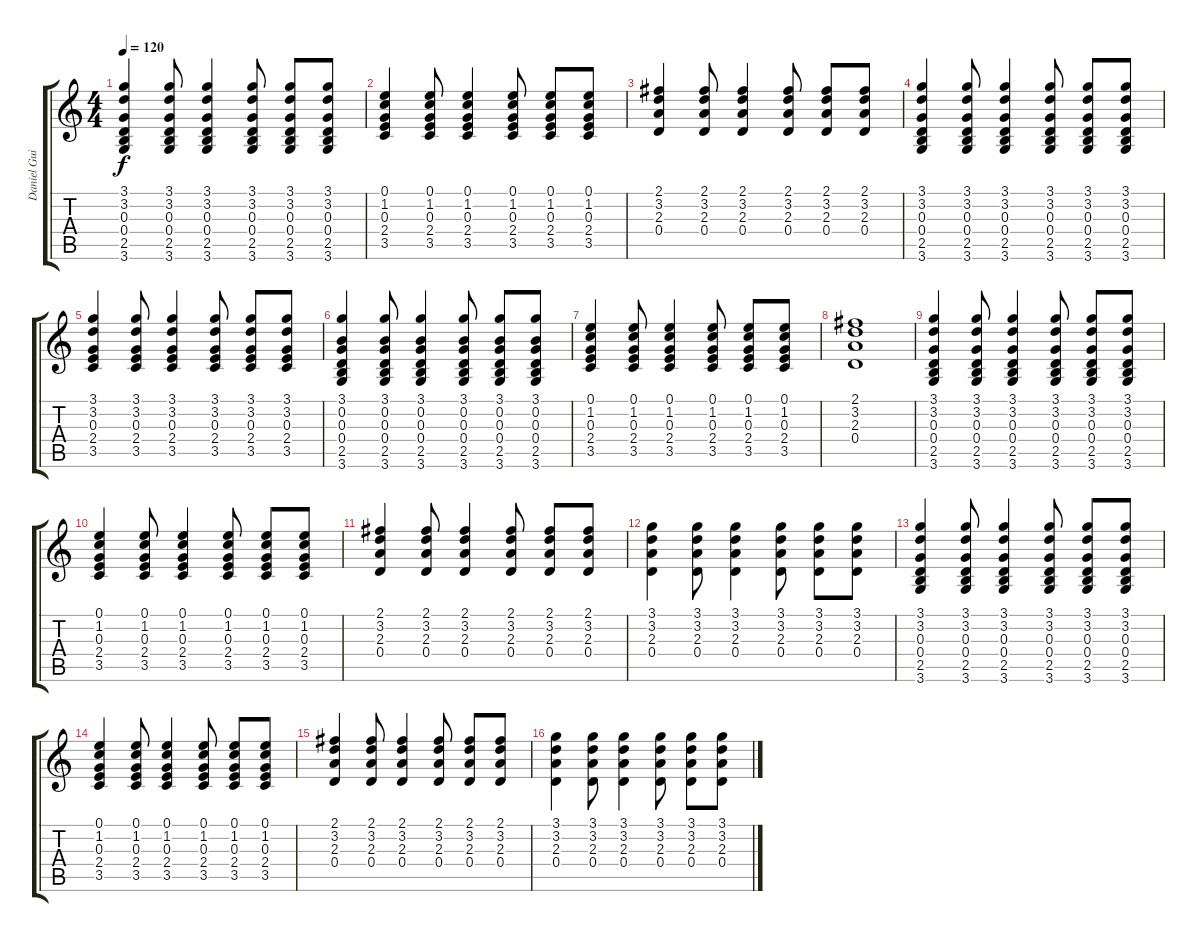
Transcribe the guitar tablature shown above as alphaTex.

\track ("Daniel Guitar" "Daniel Gui") {instrument acousticguitarnylon}
\staff {score tabs}
\tuning (E4 B3 G3 D3 A2 E2) {hide}
\ts (4 4)
\tempo 120
\clef g2
\ks c
(3.1 3.2 0.3 0.4 2.5 3.6).4{dy f} (3.1 3.2 0.3 0.4 2.5 3.6).8 (3.1 3.2 0.3 0.4 2.5 3.6).4 (3.1 3.2 0.3 0.4 2.5 3.6).8 (3.1 3.2 0.3 0.4 2.5 3.6).8 (3.1 3.2 0.3 0.4 2.5 3.6).8 |
(0.1 1.2 0.3 2.4 3.5).4 (0.1 1.2 0.3 2.4 3.5).8 (0.1 1.2 0.3 2.4 3.5).4 (0.1 1.2 0.3 2.4 3.5).8 (0.1 1.2 0.3 2.4 3.5).8 (0.1 1.2 0.3 2.4 3.5).8 |
(2.1 3.2 2.3 0.4).4 (2.1 3.2 2.3 0.4).8 (2.1 3.2 2.3 0.4).4 (2.1 3.2 2.3 0.4).8 (2.1 3.2 2.3 0.4).8 (2.1 3.2 2.3 0.4).8 |
(3.1 3.2 0.3 0.4 2.5 3.6).4 (3.1 3.2 0.3 0.4 2.5 3.6).8 (3.1 3.2 0.3 0.4 2.5 3.6).4 (3.1 3.2 0.3 0.4 2.5 3.6).8 (3.1 3.2 0.3 0.4 2.5 3.6).8 (3.1 3.2 0.3 0.4 2.5 3.6).8 |
(3.1 3.2 0.3 2.4 3.5).4 (3.1 3.2 0.3 2.4 3.5).8 (3.1 3.2 0.3 2.4 3.5).4 (3.1 3.2 0.3 2.4 3.5).8 (3.1 3.2 0.3 2.4 3.5).8 (3.1 3.2 0.3 2.4 3.5).8 |
(3.1 0.2 0.3 0.4 2.5 3.6).4 (3.1 0.2 0.3 0.4 2.5 3.6).8 (3.1 0.2 0.3 0.4 2.5 3.6).4 (3.1 0.2 0.3 0.4 2.5 3.6).8 (3.1 0.2 0.3 0.4 2.5 3.6).8 (3.1 0.2 0.3 0.4 2.5 3.6).8 |
(0.1 1.2 0.3 2.4 3.5).4 (0.1 1.2 0.3 2.4 3.5).8 (0.1 1.2 0.3 2.4 3.5).4 (0.1 1.2 0.3 2.4 3.5).8 (0.1 1.2 0.3 2.4 3.5).8 (0.1 1.2 0.3 2.4 3.5).8 |
(2.1 3.2 2.3 0.4).1 |
(3.1 3.2 0.3 0.4 2.5 3.6).4 (3.1 3.2 0.3 0.4 2.5 3.6).8 (3.1 3.2 0.3 0.4 2.5 3.6).4 (3.1 3.2 0.3 0.4 2.5 3.6).8 (3.1 3.2 0.3 0.4 2.5 3.6).8 (3.1 3.2 0.3 0.4 2.5 3.6).8 |
(0.1 1.2 0.3 2.4 3.5).4 (0.1 1.2 0.3 2.4 3.5).8 (0.1 1.2 0.3 2.4 3.5).4 (0.1 1.2 0.3 2.4 3.5).8 (0.1 1.2 0.3 2.4 3.5).8 (0.1 1.2 0.3 2.4 3.5).8 |
(2.1 3.2 2.3 0.4).4 (2.1 3.2 2.3 0.4).8 (2.1 3.2 2.3 0.4).4 (2.1 3.2 2.3 0.4).8 (2.1 3.2 2.3 0.4).8 (2.1 3.2 2.3 0.4).8 |
(3.1 3.2 2.3 0.4).4 (3.1 3.2 2.3 0.4).8 (3.1 3.2 2.3 0.4).4 (3.1 3.2 2.3 0.4).8 (3.1 3.2 2.3 0.4).8 (3.1 3.2 2.3 0.4).8 |
(3.1 3.2 0.3 0.4 2.5 3.6).4 (3.1 3.2 0.3 0.4 2.5 3.6).8 (3.1 3.2 0.3 0.4 2.5 3.6).4 (3.1 3.2 0.3 0.4 2.5 3.6).8 (3.1 3.2 0.3 0.4 2.5 3.6).8 (3.1 3.2 0.3 0.4 2.5 3.6).8 |
(0.1 1.2 0.3 2.4 3.5).4 (0.1 1.2 0.3 2.4 3.5).8 (0.1 1.2 0.3 2.4 3.5).4 (0.1 1.2 0.3 2.4 3.5).8 (0.1 1.2 0.3 2.4 3.5).8 (0.1 1.2 0.3 2.4 3.5).8 |
(2.1 3.2 2.3 0.4).4 (2.1 3.2 2.3 0.4).8 (2.1 3.2 2.3 0.4).4 (2.1 3.2 2.3 0.4).8 (2.1 3.2 2.3 0.4).8 (2.1 3.2 2.3 0.4).8 |
(3.1 3.2 2.3 0.4).4 (3.1 3.2 2.3 0.4).8 (3.1 3.2 2.3 0.4).4 (3.1 3.2 2.3 0.4).8 (3.1 3.2 2.3 0.4).8 (3.1 3.2 2.3 0.4).8
